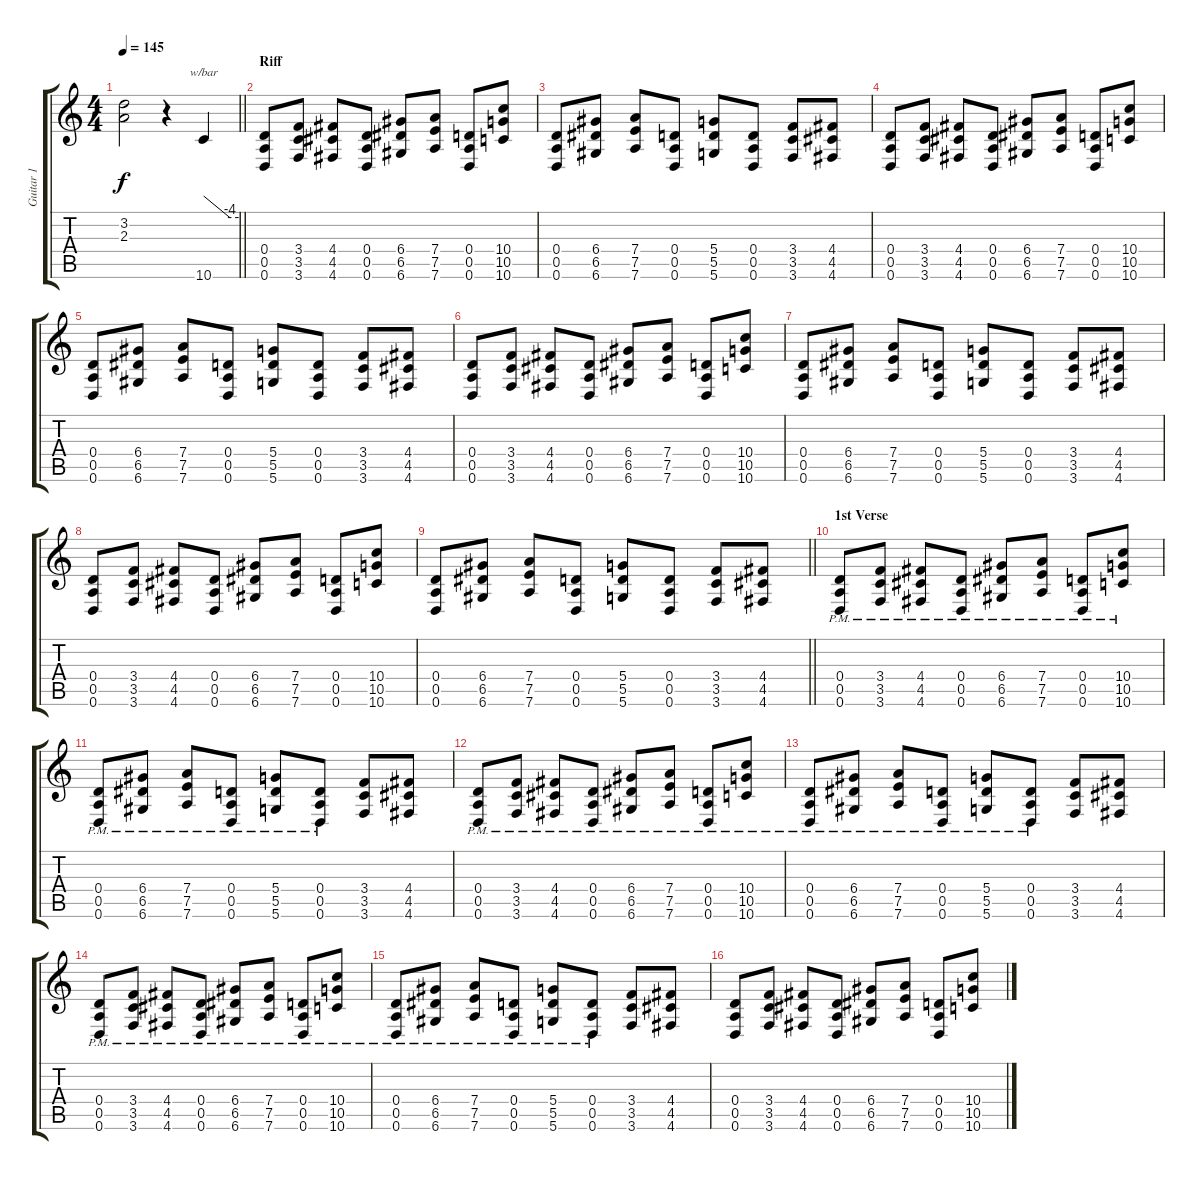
\track ("Guitar 1" "Guitar 1") {instrument overdrivenguitar}
\staff {score tabs}
\tuning (E4 B3 G3 D3 A2 D2) {hide}
\ts (4 4)
\tempo 145
\clef g2
\barLineRight lightlight
\ks c
(3.2{t} 2.3{t}).2{dy f} r.4 10.6.4{tbe (custom default 0 0 45 -16 60 -16)} |
\section ("" "Riff")
(0.4 0.5 0.6).8 (3.4 3.5 3.6).8 (4.4 4.5 4.6).8 (0.4 0.5 0.6).8 (6.4 6.5 6.6).8 (7.4 7.5 7.6).8 (0.4 0.5 0.6).8 (10.4 10.5 10.6).8 |
(0.4 0.5 0.6).8 (6.4 6.5 6.6).8 (7.4 7.5 7.6).8 (0.4 0.5 0.6).8 (5.4 5.5 5.6).8 (0.4 0.5 0.6).8 (3.4 3.5 3.6).8 (4.4 4.5 4.6).8 |
(0.4 0.5 0.6).8 (3.4 3.5 3.6).8 (4.4 4.5 4.6).8 (0.4 0.5 0.6).8 (6.4 6.5 6.6).8 (7.4 7.5 7.6).8 (0.4 0.5 0.6).8 (10.4 10.5 10.6).8 |
(0.4 0.5 0.6).8 (6.4 6.5 6.6).8 (7.4 7.5 7.6).8 (0.4 0.5 0.6).8 (5.4 5.5 5.6).8 (0.4 0.5 0.6).8 (3.4 3.5 3.6).8 (4.4 4.5 4.6).8 |
(0.4 0.5 0.6).8 (3.4 3.5 3.6).8 (4.4 4.5 4.6).8 (0.4 0.5 0.6).8 (6.4 6.5 6.6).8 (7.4 7.5 7.6).8 (0.4 0.5 0.6).8 (10.4 10.5 10.6).8 |
(0.4 0.5 0.6).8 (6.4 6.5 6.6).8 (7.4 7.5 7.6).8 (0.4 0.5 0.6).8 (5.4 5.5 5.6).8 (0.4 0.5 0.6).8 (3.4 3.5 3.6).8 (4.4 4.5 4.6).8 |
(0.4 0.5 0.6).8 (3.4 3.5 3.6).8 (4.4 4.5 4.6).8 (0.4 0.5 0.6).8 (6.4 6.5 6.6).8 (7.4 7.5 7.6).8 (0.4 0.5 0.6).8 (10.4 10.5 10.6).8 |
\barLineRight lightlight
(0.4 0.5 0.6).8 (6.4 6.5 6.6).8 (7.4 7.5 7.6).8 (0.4 0.5 0.6).8 (5.4 5.5 5.6).8 (0.4 0.5 0.6).8 (3.4 3.5 3.6).8 (4.4 4.5 4.6).8 |
\section ("" "1st Verse")
(0.4{pm} 0.5{pm} 0.6{pm}).8 (3.4{pm} 3.5{pm} 3.6{pm}).8 (4.4{pm} 4.5{pm} 4.6{pm}).8 (0.4{pm} 0.5{pm} 0.6{pm}).8 (6.4{pm} 6.5{pm} 6.6{pm}).8 (7.4{pm} 7.5{pm} 7.6{pm}).8 (0.4{pm} 0.5{pm} 0.6{pm}).8 (10.4{pm} 10.5{pm} 10.6{pm}).8 |
(0.4{pm} 0.5{pm} 0.6{pm}).8 (6.4{pm} 6.5{pm} 6.6{pm}).8 (7.4{pm} 7.5{pm} 7.6{pm}).8 (0.4{pm} 0.5{pm} 0.6{pm}).8 (5.4{pm} 5.5{pm} 5.6{pm}).8 (0.4{pm} 0.5{pm} 0.6{pm}).8 (3.4 3.5 3.6).8 (4.4 4.5 4.6).8 |
(0.4{pm} 0.5{pm} 0.6{pm}).8 (3.4{pm} 3.5{pm} 3.6{pm}).8 (4.4{pm} 4.5{pm} 4.6{pm}).8 (0.4{pm} 0.5{pm} 0.6{pm}).8 (6.4{pm} 6.5{pm} 6.6{pm}).8 (7.4{pm} 7.5{pm} 7.6{pm}).8 (0.4{pm} 0.5{pm} 0.6{pm}).8 (10.4{pm} 10.5{pm} 10.6{pm}).8 |
(0.4{pm} 0.5{pm} 0.6{pm}).8 (6.4{pm} 6.5{pm} 6.6{pm}).8 (7.4{pm} 7.5{pm} 7.6{pm}).8 (0.4{pm} 0.5{pm} 0.6{pm}).8 (5.4{pm} 5.5{pm} 5.6{pm}).8 (0.4{pm} 0.5{pm} 0.6{pm}).8 (3.4 3.5 3.6).8 (4.4 4.5 4.6).8 |
(0.4{pm} 0.5{pm} 0.6{pm}).8 (3.4{pm} 3.5{pm} 3.6{pm}).8 (4.4{pm} 4.5{pm} 4.6{pm}).8 (0.4{pm} 0.5{pm} 0.6{pm}).8 (6.4{pm} 6.5{pm} 6.6{pm}).8 (7.4{pm} 7.5{pm} 7.6{pm}).8 (0.4{pm} 0.5{pm} 0.6{pm}).8 (10.4{pm} 10.5{pm} 10.6{pm}).8 |
(0.4{pm} 0.5{pm} 0.6{pm}).8 (6.4{pm} 6.5{pm} 6.6{pm}).8 (7.4{pm} 7.5{pm} 7.6{pm}).8 (0.4{pm} 0.5{pm} 0.6{pm}).8 (5.4{pm} 5.5{pm} 5.6{pm}).8 (0.4{pm} 0.5{pm} 0.6{pm}).8 (3.4 3.5 3.6).8 (4.4 4.5 4.6).8 |
(0.4 0.5 0.6).8 (3.4 3.5 3.6).8 (4.4 4.5 4.6).8 (0.4 0.5 0.6).8 (6.4 6.5 6.6).8 (7.4 7.5 7.6).8 (0.4 0.5 0.6).8 (10.4 10.5 10.6).8
